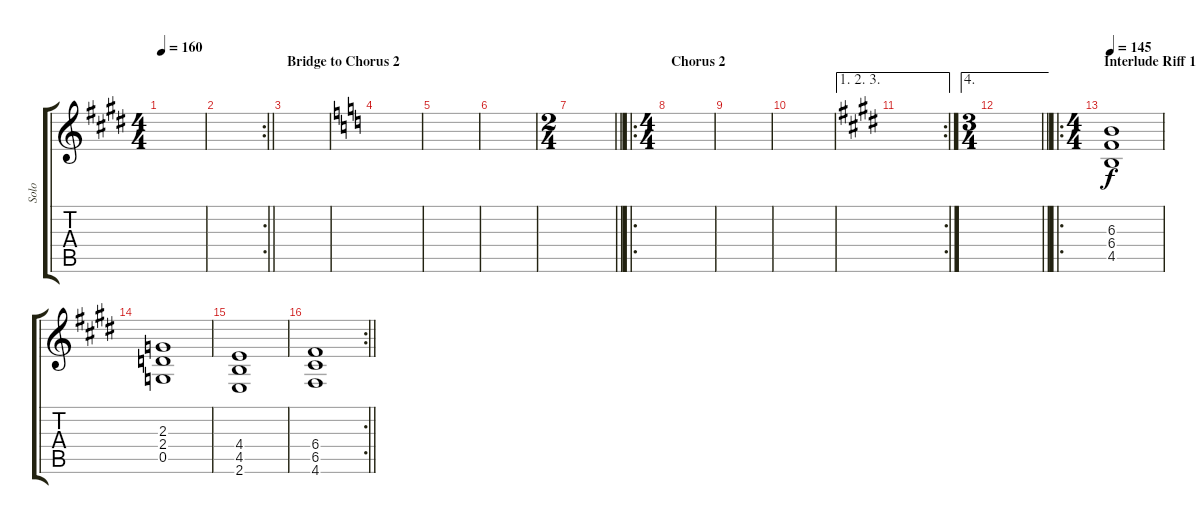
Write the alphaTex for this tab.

\track ("Solo" "Solo") {instrument distortionguitar}
\staff {score tabs}
\tuning (D4 A3 F3 C3 G2 D2) {hide}
\ts (4 4)
\tempo 160
\clef g2
\ks e
|
\rc 2
\barLineRight lightlight
|
\section ("" "Bridge to Chorus 2")
|
\ks c
|
|
|
\ts (2 4)
\barLineRight lightlight
|
\ro
\ts (4 4)
\section ("" "Chorus 2")
|
|
|
\ae (1 2 3)
\rc 2
\ks e
|
\ae 4
\ts (3 4)
\barLineRight lightlight
|
\ro
\ts (4 4)
\section ("" "Interlude Riff 1")
\tempo 145
(6.3 6.4 4.5).1 |
(2.3 2.4 0.5).1 |
(4.4 4.5 2.6).1 |
\rc 2
\barLineRight lightlight
(6.4 6.5 4.6).1
